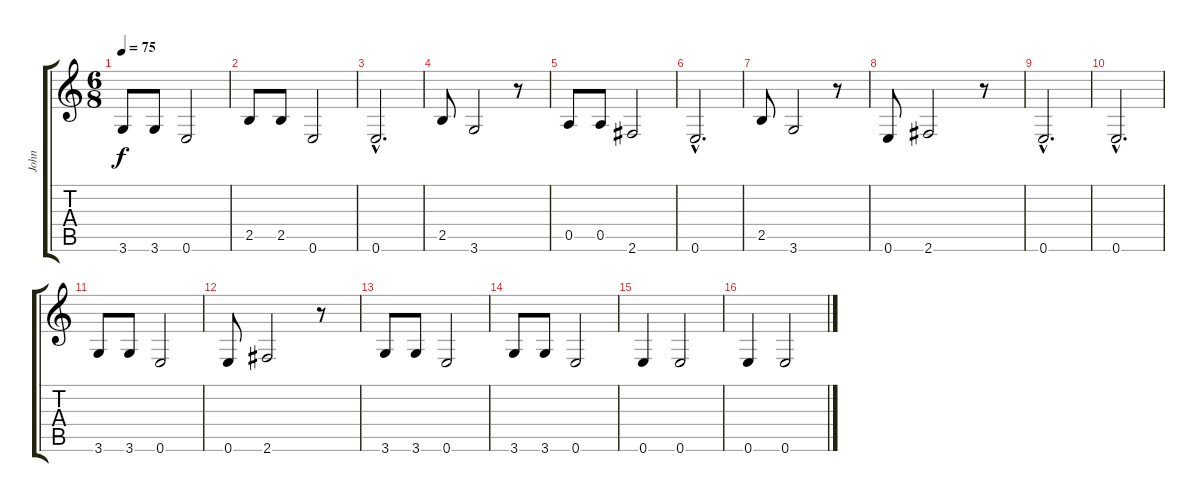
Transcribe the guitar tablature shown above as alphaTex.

\track ("John" "John") {instrument acousticbass}
\staff {score tabs}
\tuning (E4 B3 G3 D3 A2 E2) {hide}
\ts (6 8)
\tempo 75
\clef g2
\ks c
3.6.8{dy f} 3.6.8 0.6.2 |
2.5.8 2.5.8 0.6.2 |
0.6{hac}.2{d} |
2.5.8 3.6.2 r.8 |
0.5.8 0.5.8 2.6.2 |
0.6{hac}.2{d} |
2.5.8 3.6.2 r.8 |
0.6.8 2.6.2 r.8 |
0.6{hac}.2{d} |
0.6{hac}.2{d} |
3.6.8 3.6.8 0.6.2 |
0.6.8 2.6.2 r.8 |
3.6.8 3.6.8 0.6.2 |
3.6.8 3.6.8 0.6.2 |
0.6.4 0.6.2 |
0.6.4 0.6.2
